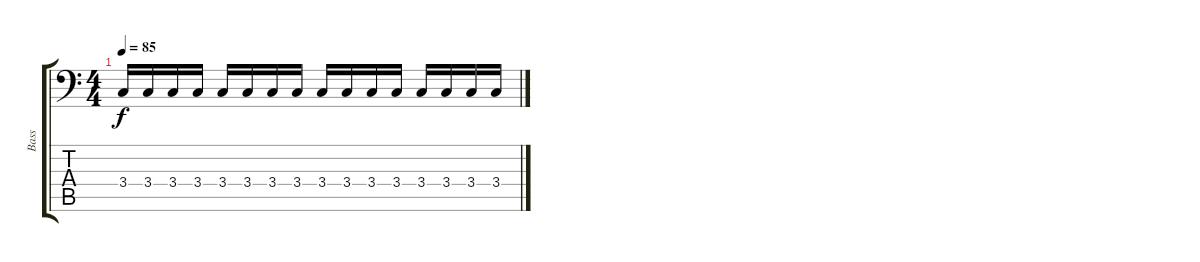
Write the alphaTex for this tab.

\track ("Bass" "Bass") {instrument electricbassfinger}
\staff {score tabs}
\tuning (C3 G2 D2 A1 E1 B0) {hide}
\ts (4 4)
\tempo 85
\clef f4
\ks c
3.4.16{dy f} 3.4.16 3.4.16 3.4.16 3.4.16 3.4.16 3.4.16 3.4.16 3.4.16 3.4.16 3.4.16 3.4.16 3.4.16 3.4.16 3.4.16 3.4.16
